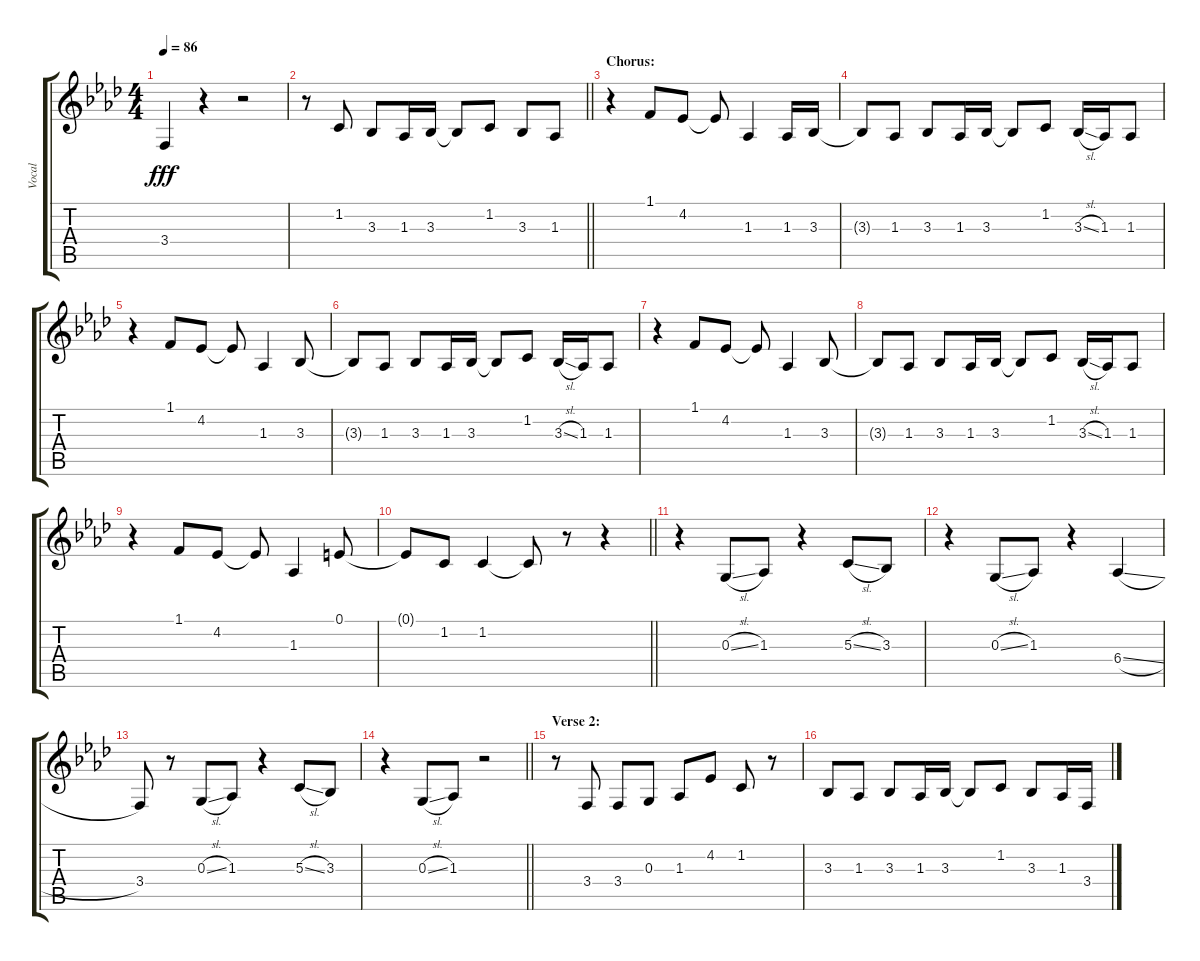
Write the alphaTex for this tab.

\track ("Vocal" "Vocal") {instrument altosax}
\staff {score tabs}
\tuning (E4 B3 G3 D3 A2 E2) {hide}
\ts (4 4)
\tempo 86
\clef g2
\ks ab
3.4{t}.4{dy fff} r.4 r.2 |
\barLineRight lightlight
r.8 1.2.8 3.3.8 1.3.16 3.3.16 3.3{t}.8 1.2.8 3.3.8 1.3.8 |
\section ("" "Chorus:")
r.4 1.1.8 4.2.8 4.2{t}.8 1.3.4 1.3.16 3.3.16 |
3.3{t}.8 1.3.8 3.3.8 1.3.16 3.3.16 3.3{t}.8 1.2.8 3.3{sl}.16 1.3.16 1.3.8 |
r.4 1.1.8 4.2.8 4.2{t}.8 1.3.4 3.3.8 |
3.3{t}.8 1.3.8 3.3.8 1.3.16 3.3.16 3.3{t}.8 1.2.8 3.3{sl}.16 1.3.16 1.3.8 |
r.4 1.1.8 4.2.8 4.2{t}.8 1.3.4 3.3.8 |
3.3{t}.8 1.3.8 3.3.8 1.3.16 3.3.16 3.3{t}.8 1.2.8 3.3{sl}.16 1.3.16 1.3.8 |
r.4 1.1.8 4.2.8 4.2{t}.8 1.3.4 0.1.8 |
\barLineRight lightlight
0.1{t}.8 1.2.8 1.2.4 1.2{t}.8 r.8 r.4 |
r.4 0.3{sl}.8 1.3.8 r.4 5.3{sl}.8 3.3.8 |
r.4 0.3{sl}.8 1.3.8 r.4 6.4{sl}.4 |
3.4.8 r.8 0.3{sl}.8 1.3.8 r.4 5.3{sl}.8 3.3.8 |
\barLineRight lightlight
r.4 0.3{sl}.8 1.3.8 r.2 |
\section ("" "Verse 2:")
r.8 3.4.8 3.4.8 0.3.8 1.3.8 4.2.8 1.2.8 r.8 |
3.3.8 1.3.8 3.3.8 1.3.16 3.3.16 3.3{t}.8 1.2.8 3.3.8 1.3.16 3.4.16
